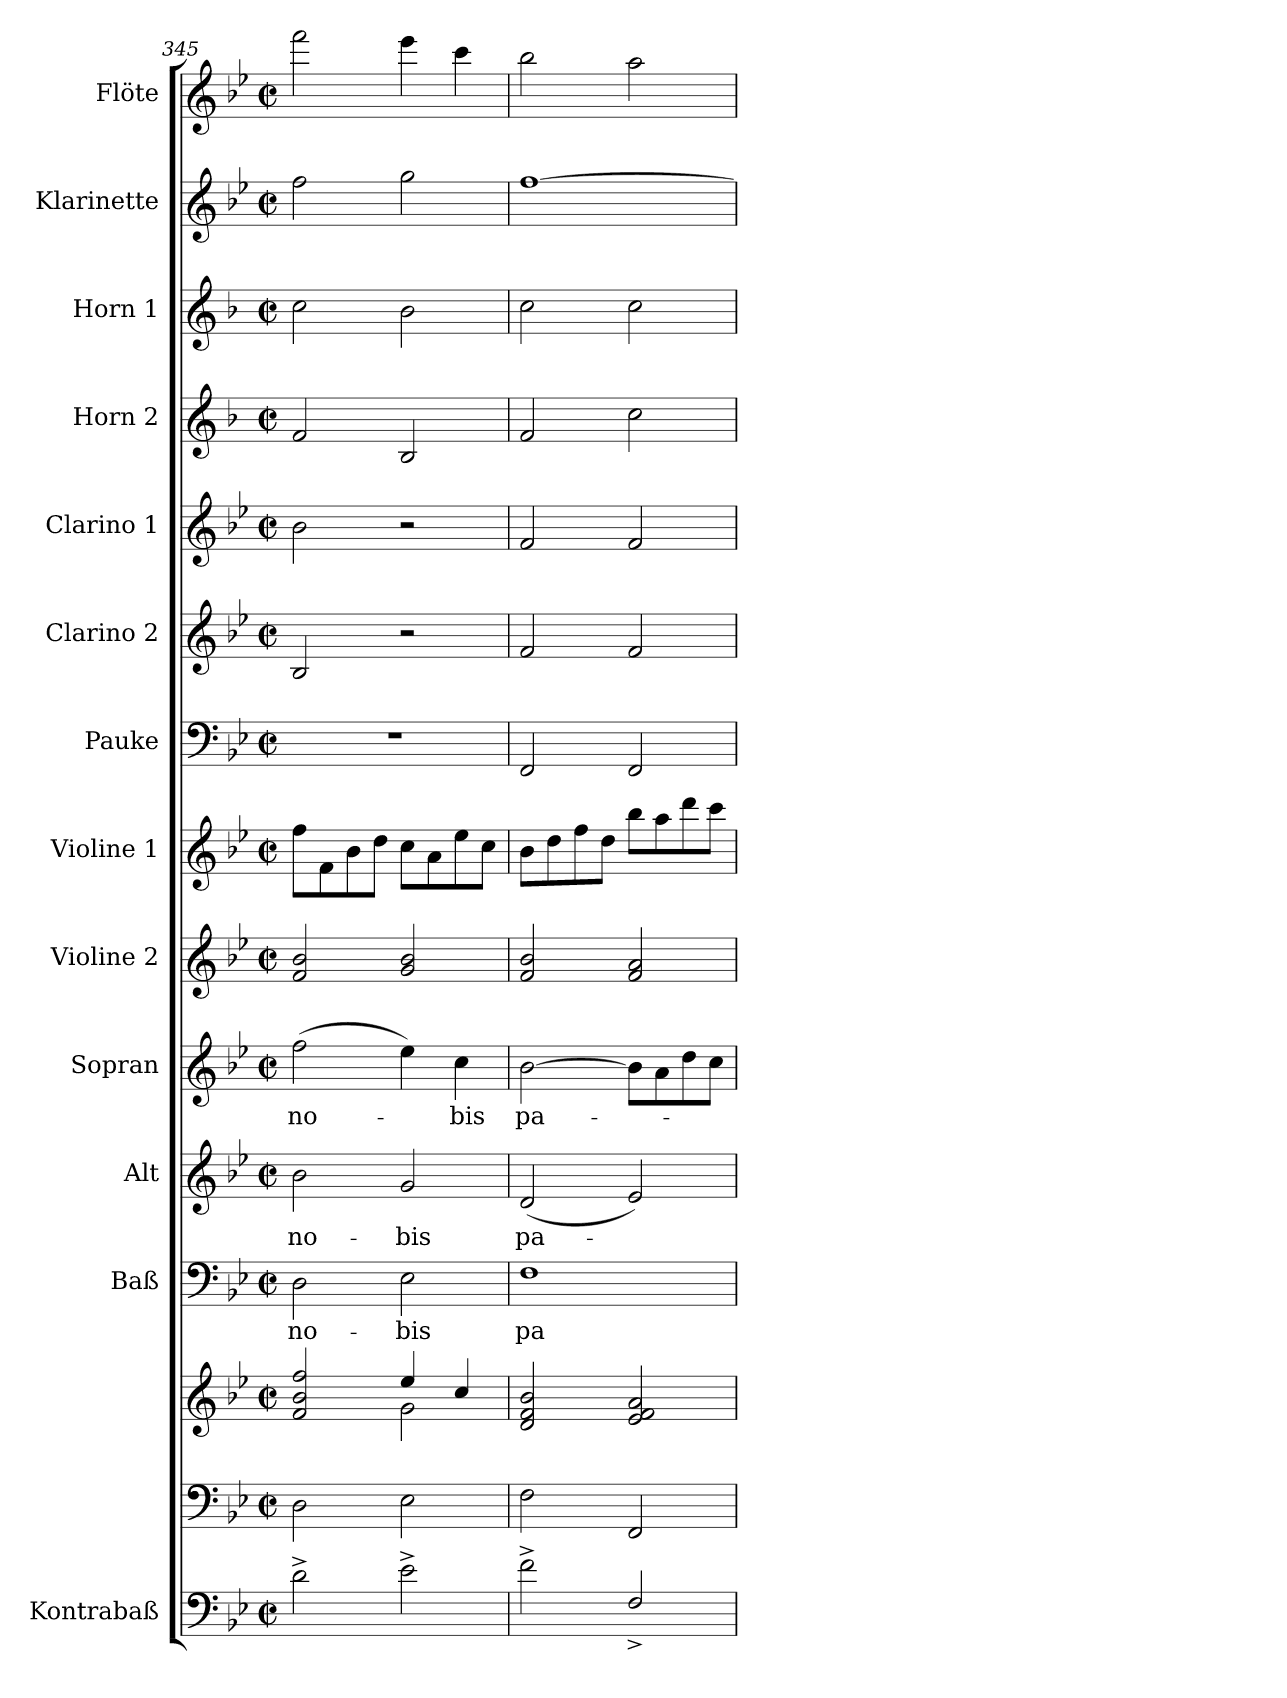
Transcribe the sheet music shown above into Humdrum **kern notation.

**kern	**kern	**kern	**kern	**text	**kern	**text	**kern	**text	**kern	**kern	**kern	**kern	**kern	**kern	**kern	**kern	**kern
*part14	*part13	*part13	*part12	*part12	*part11	*part11	*part10	*part10	*part9	*part8	*part7	*part6	*part5	*part4	*part3	*part2	*part1
*staff15	*staff14	*staff13	*staff12	*staff12	*staff11	*staff11	*staff10	*staff10	*staff9	*staff8	*staff7	*staff6	*staff5	*staff4	*staff3	*staff2	*staff1
*I"Kontrabaß	*	*	*I"Baß	*	*I"Alt	*	*I"Sopran	*	*I"Violine 2	*I"Violine 1	*I"Pauke	*I"Clarino 2	*I"Clarino 1	*I"Horn 2	*I"Horn 1	*I"Klarinette	*I"Flöte
*I'Kb	*	*	*I'Baß	*	*I'Alt	*	*I'Sop	*	*I'Vln. 2	*I'Vln. 1	*I'Pk.	*	*	*I'Hrn. 2	*I'Hrn. 1	*	*I'Fl.
*clefF4	*clefF4	*clefG2	*clefF4	*	*clefG2	*	*clefG2	*	*clefG2	*clefG2	*clefF4	*clefG2	*clefG2	*clefG2	*clefG2	*clefG2	*clefG2
*ITrd7c12	*	*	*	*	*	*	*	*	*	*	*	*ITrd7c12	*ITrd7c12	*ITrd4c7	*ITrd4c7	*	*
*k[b-e-]	*k[b-e-]	*k[b-e-]	*k[b-e-]	*	*k[b-e-]	*	*k[b-e-]	*	*k[b-e-]	*k[b-e-]	*k[b-e-]	*k[b-e-]	*k[b-e-]	*k[b-e-]	*k[b-e-]	*k[b-e-]	*k[b-e-]
*B-:	*B-:	*B-:	*B-:	*	*B-:	*	*B-:	*	*B-:	*B-:	*B-:	*B-:	*B-:	*B-:	*B-:	*B-:	*B-:
*M2/2	*M2/2	*M2/2	*M2/2	*	*M2/2	*	*M2/2	*	*M2/2	*M2/2	*M2/2	*M2/2	*M2/2	*M2/2	*M2/2	*M2/2	*M2/2
*met(c|)	*met(c|)	*met(c|)	*met(c|)	*	*met(c|)	*	*met(c|)	*	*met(c|)	*met(c|)	*met(c|)	*met(c|)	*met(c|)	*met(c|)	*met(c|)	*met(c|)	*met(c|)
=345	=345	=345	=345	=345	=345	=345	=345	=345	=345	=345	=345	=345	=345	=345	=345	=345	=345
*	*	*^	*	*	*	*	*	*	*	*	*	*	*	*	*	*	*
!	!	!	!	!	!LO:LY:b	!	!LO:LY:b	!	!LO:LY:b	!	!	!	!	!	!	!	!	!
2D^>\	2D\	2f/ 2b-/ 2ff/	2ryy	2D\	no-	2b-\	no-	(>2ff\	no-	2f/ 2b-/	8ff\L	1r	2BB-/	2B-\	2B-/	2f\	2ff\	2fff\
.	.	.	.	.	.	.	.	.	.	.	8f\	.	.	.	.	.	.	.
.	.	.	.	.	.	.	.	.	.	.	8b-\	.	.	.	.	.	.	.
.	.	.	.	.	.	.	.	.	.	.	8dd\J	.	.	.	.	.	.	.
!	!	!	!	!	!LO:LY:b	!	!LO:LY:b	!	!	!	!	!	!	!	!	!	!	!
2E-^>\	2E-\	4ee-/	2g\	2E-\	-bis	2g/	-bis	4ee-\)	.	2g/ 2b-/	8cc\L	.	2r	2r	2E-/	2e-\	2gg\	4eee-\
.	.	.	.	.	.	.	.	.	.	.	8a\	.	.	.	.	.	.	.
!	!	!	!	!	!	!	!	!	!LO:LY:b	!	!	!	!	!	!	!	!	!
.	.	4cc/	.	.	.	.	.	4cc\	-bis	.	8ee-\	.	.	.	.	.	.	4ccc\
.	.	.	.	.	.	.	.	.	.	.	8cc\J	.	.	.	.	.	.	.
*	*	*v	*v	*	*	*	*	*	*	*	*	*	*	*	*	*	*	*
=346	=346	=346	=346	=346	=346	=346	=346	=346	=346	=346	=346	=346	=346	=346	=346	=346	=346
!	!	!	!	!LO:LY:b	!	!LO:LY:b	!	!LO:LY:b	!	!	!	!	!	!	!	!	!
2F^>\	2F\	2d/ 2f/ 2b-/	1F	pa-	(<2d/	pa-	[2b-\	pa-	2f/ 2b-/	8b-\L	2FF/	2F/	2F/	2B-/	2f\	[1ff	2bb-\
.	.	.	.	.	.	.	.	.	.	8dd\	.	.	.	.	.	.	.
.	.	.	.	.	.	.	.	.	.	8ff\	.	.	.	.	.	.	.
.	.	.	.	.	.	.	.	.	.	8dd\J	.	.	.	.	.	.	.
2FF^</	2FF/	2e-/ 2f/ 2a/	.	.	2e-/)	.	8b-\L]	.	2f/ 2a/	8bb-\L	2FF/	2F/	2F/	2f\	2f\	.	2aa\
.	.	.	.	.	.	.	8a\	.	.	8aa\	.	.	.	.	.	.	.
.	.	.	.	.	.	.	8dd\	.	.	8ddd\	.	.	.	.	.	.	.
.	.	.	.	.	.	.	8cc\J	.	.	8ccc\J	.	.	.	.	.	.	.
=	=	=	=	=	=	=	=	=	=	=	=	=	=	=	=	=	=
*-	*-	*-	*-	*-	*-	*-	*-	*-	*-	*-	*-	*-	*-	*-	*-	*-	*-
